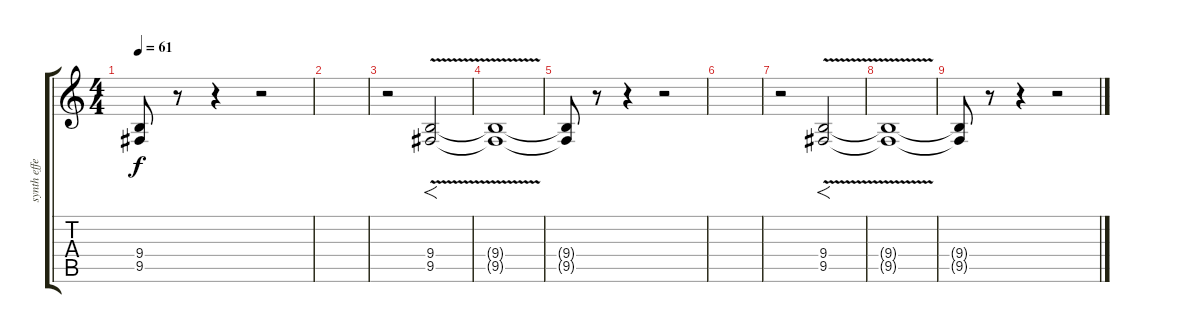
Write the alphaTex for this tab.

\track ("synth effect 2" "synth effe") {instrument applause}
\staff {score tabs}
\tuning (E4 B3 G3 D3 A2 E2) {hide}
\ts (4 4)
\tempo 61
\clef g2
\ks c
(9.4{t} 9.5{t}).8{dy f} r.8 r.4 r.2 |
|
r.2 (9.4 9.5{v}).2{f} |
(9.4{t} 9.5{t}).1 |
(9.4{t} 9.5{t}).8 r.8 r.4 r.2 |
|
r.2 (9.4 9.5{v}).2{f} |
(9.4{t} 9.5{t}).1 |
(9.4{t} 9.5{t}).8 r.8 r.4 r.2
